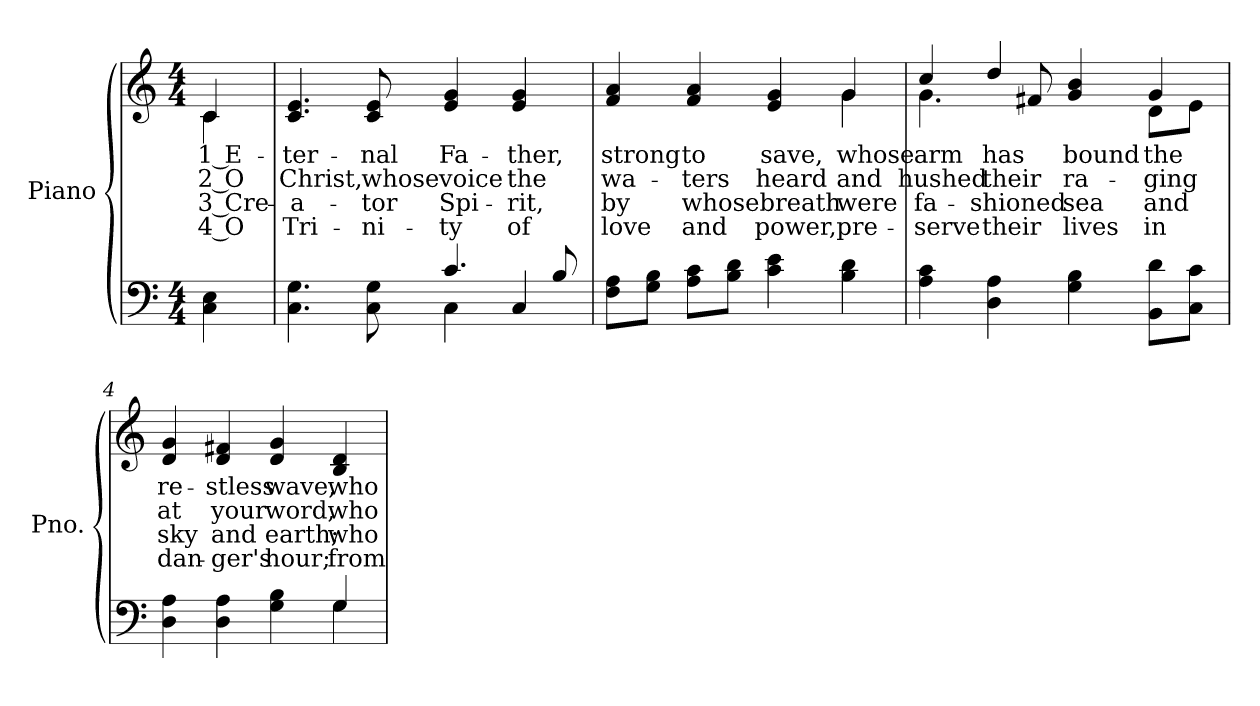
**kern	**kern	**text	**text	**text	**text
*part2	*part1	*part1	*part1	*part1	*part1
*staff2	*staff1	*staff1	*staff1	*staff1	*staff1
*I"Piano	*I"Piano	*	*	*	*
*I'Pno.	*I'Pno.	*	*	*	*
!!LO:PB:g=z
*clefF4	*clefG2	*	*	*	*
*k[]	*k[]	*	*	*	*
*C:	*C:	*	*	*	*
*M4/4	*M4/4	*	*	*	*
=	=	=	=	=	=
!	!	!LO:LY:b:color=#000000	!LO:LY:b:color=#000000	!LO:LY:b:color=#000000	!LO:LY:b:color=#000000
*	*^	*	*	*	*
4Ci\ 4Ei	4ci/	4ci\	1 E-	2 O	3 Cre-	4 O
*	*v	*v	*	*	*	*
=1	=1	=1	=1	=1	=1
*^	*	*	*	*	*
*	*	*^	*	*	*	*
!	!	!	!	!LO:LY:b:color=#000000	!LO:LY:b:color=#000000	!LO:LY:b:color=#000000	!LO:LY:b:color=#000000
*	*	*v	*v	*	*	*	*
4.Ci\ 4.Gi	2ryy	4.ci/ 4.ei	-ter-	Christ,	-a-	-Tri-
!	!	!	!LO:LY:b:color=#000000	!LO:LY:b:color=#000000	!LO:LY:b:color=#000000	!LO:LY:b:color=#000000
8Ci\ 8Gi	.	8ci/ 8ei	-nal	whose	-tor	ni-
!	!	!	!LO:LY:b:color=#000000	!LO:LY:b:color=#000000	!LO:LY:b:color=#000000	!LO:LY:b:color=#000000
4.ci/	4Ci\	4ei/ 4gi	Fa-	voice	-Spi-	-ty
!	!	!	!LO:LY:b:color=#000000	!LO:LY:b:color=#000000	!LO:LY:b:color=#000000	!LO:LY:b:color=#000000
.	4Ci/	4ei/ 4gi	-ther,	the	rit,	of
8Bi/	.	.	.	.	.	.
*v	*v	*	*	*	*	*
=2	=2	=2	=2	=2	=2
!	!	!LO:LY:b:color=#000000	!LO:LY:b:color=#000000	!LO:LY:b:color=#000000	!LO:LY:b:color=#000000
*	*^	*	*	*	*
8Fi\ 8Ai\L	4fi/ 4ai	2.ryy	strong	wa-	by	love
8Gi\ 8Bi\J	.	.	.	.	.	.
!	!	!	!LO:LY:b:color=#000000	!LO:LY:b:color=#000000	!LO:LY:b:color=#000000	!LO:LY:b:color=#000000
8Ai\ 8ci\L	4fi/ 4ai	.	to	-ters	whose	and
8Bi\ 8di\J	.	.	.	.	.	.
!	!	!	!LO:LY:b:color=#000000	!LO:LY:b:color=#000000	!LO:LY:b:color=#000000	!LO:LY:b:color=#000000
4ci\ 4ei	4ei/ 4gi	.	save,	heard	breath	power,
!	!	!	!LO:LY:b:color=#000000	!LO:LY:b:color=#000000	!LO:LY:b:color=#000000	!LO:LY:b:color=#000000
4Bi\ 4di	4gi/	4gi\	whose	and	were	pre-
!!LO:LB:g=z	!!
=3	=3	=3	=3	=3	=3	=3
!	!	!	!LO:LY:b:color=#000000	!LO:LY:b:color=#000000	!LO:LY:b:color=#000000	!LO:LY:b:color=#000000
4Ai\ 4ci	4cci/	4.gi\	arm	hushed	-fa-	-serve
!	!	!	!LO:LY:b:color=#000000	!LO:LY:b:color=#000000	!LO:LY:b:color=#000000	!LO:LY:b:color=#000000
4Di\ 4Ai	4ddi/	.	has	their	shioned	their
.	.	8f#Xi/	.	.	.	.
!	!	!	!LO:LY:b:color=#000000	!LO:LY:b:color=#000000	!LO:LY:b:color=#000000	!LO:LY:b:color=#000000
4Gi\ 4Bi	4gi/ 4bi	8ryy	bound	ra-	sea	lives
.	.	8ryy	.	.	.	.
!	!	!	!LO:LY:b:color=#000000	!LO:LY:b:color=#000000	!LO:LY:b:color=#000000	!LO:LY:b:color=#000000
8BBi\ 8di\L	4gi/	8di\L	the	-ging	and	in
8Ci\ 8ci\J	.	8ei\J	.	.	.	.
*	*v	*v	*	*	*	*
=4	=4	=4	=4	=4	=4
*^	*	*	*	*	*
*	*	*^	*	*	*	*
!	!	!	!	!LO:LY:b:color=#000000	!LO:LY:b:color=#000000	!LO:LY:b:color=#000000	!LO:LY:b:color=#000000
*	*	*v	*v	*	*	*	*
4Di\ 4Ai	2.ryy	4di/ 4gi	re-	at	sky	dan-
!	!	!	!LO:LY:b:color=#000000	!LO:LY:b:color=#000000	!LO:LY:b:color=#000000	!LO:LY:b:color=#000000
4Di\ 4Ai	.	4di/ 4f#Xi	-stless	your	-and	ger's
!	!	!	!LO:LY:b:color=#000000	!LO:LY:b:color=#000000	!LO:LY:b:color=#000000	!LO:LY:b:color=#000000
4Gi\ 4Bi	.	4di/ 4gi	wave,	word,	earth;	hour;
!	!	!	!LO:LY:b:color=#000000	!LO:LY:b:color=#000000	!LO:LY:b:color=#000000	!LO:LY:b:color=#000000
4Gi/	4Gi\	4Bi/ 4di	who	who	who	from
*v	*v	*	*	*	*	*
=	=	=	=	=	=
*-	*-	*-	*-	*-	*-
